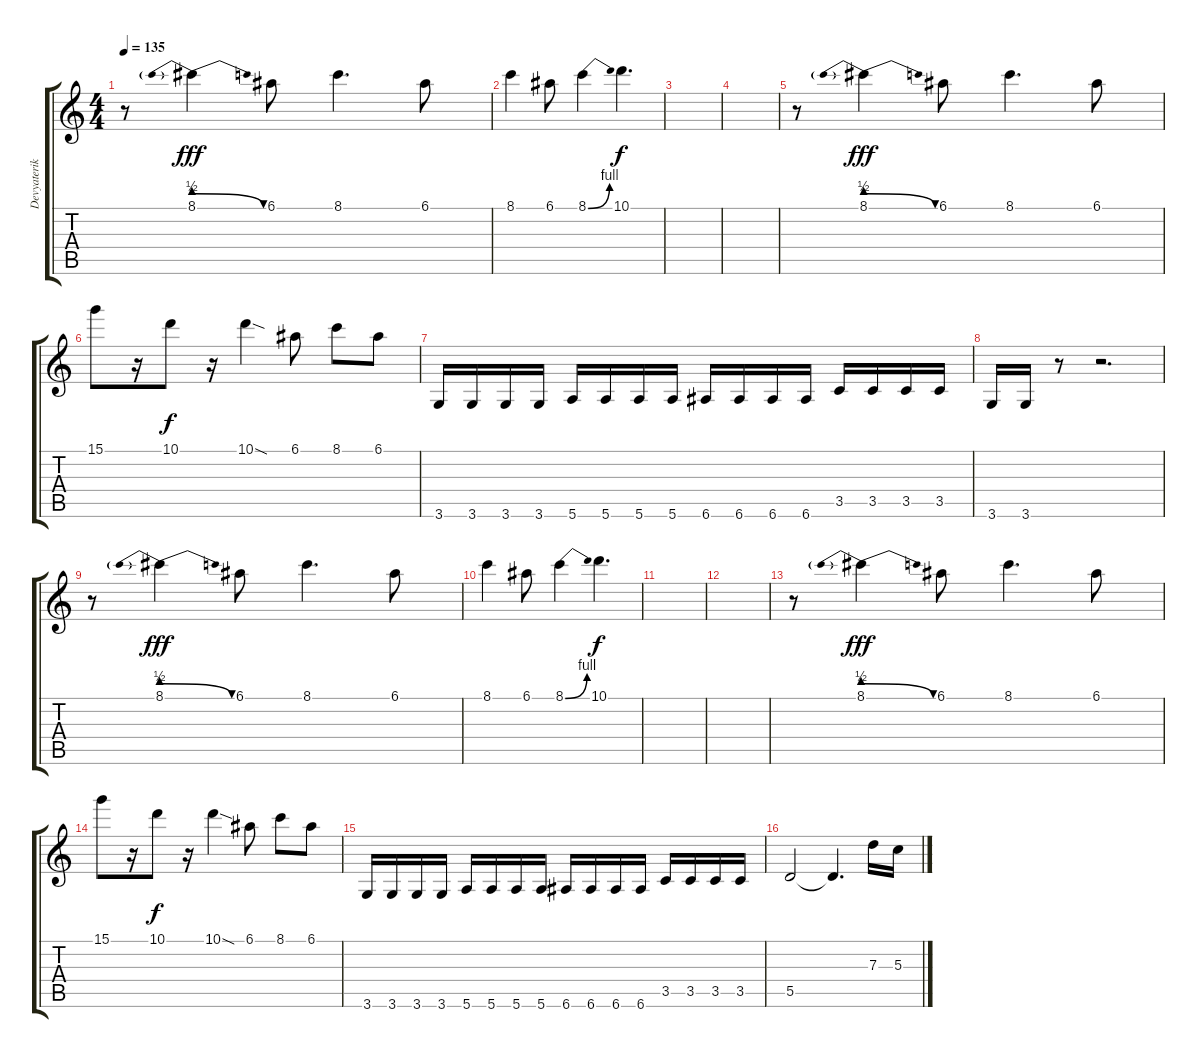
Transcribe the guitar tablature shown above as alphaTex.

\track ("Devyaterikov (solo guitar)" "Devyaterik") {instrument overdrivenguitar}
\staff {score tabs}
\tuning (E4 B3 G3 D3 A2 E2) {hide}
\ts (4 4)
\tempo 135
\clef g2
\ks c
r.8{dy f} 8.1{be (prebendrelease 0 2 60 0)}.4{dy fff} 6.1.8 8.1.4{d} 6.1.8 |
8.1.4 6.1.8 8.1{be (bend 0 0 60 4)}.4 10.1.4{d dy f} |
|
|
r.8 8.1{be (prebendrelease 0 2 60 0)}.4{dy fff} 6.1.8 8.1.4{d} 6.1.8 |
15.1.8 r.16 10.1.8{dy f} r.16 10.1{sod}.4 6.1.8 8.1.8 6.1.8 |
3.6.16 3.6.16 3.6.16 3.6.16 5.6.16 5.6.16 5.6.16 5.6.16 6.6.16 6.6.16 6.6.16 6.6.16 3.5.16 3.5.16 3.5.16 3.5.16 |
3.6.16 3.6.16 r.8 r.2{d} |
r.8 8.1{be (prebendrelease 0 2 60 0)}.4{dy fff} 6.1.8 8.1.4{d} 6.1.8 |
8.1.4 6.1.8 8.1{be (bend 0 0 60 4)}.4 10.1.4{d dy f} |
|
|
r.8 8.1{be (prebendrelease 0 2 60 0)}.4{dy fff} 6.1.8 8.1.4{d} 6.1.8 |
15.1.8 r.16 10.1.8{dy f} r.16 10.1{sod}.4 6.1.8 8.1.8 6.1.8 |
3.6.16 3.6.16 3.6.16 3.6.16 5.6.16 5.6.16 5.6.16 5.6.16 6.6.16 6.6.16 6.6.16 6.6.16 3.5.16 3.5.16 3.5.16 3.5.16 |
5.5.2 5.5{t}.4{d} 7.3.16 5.3.16
